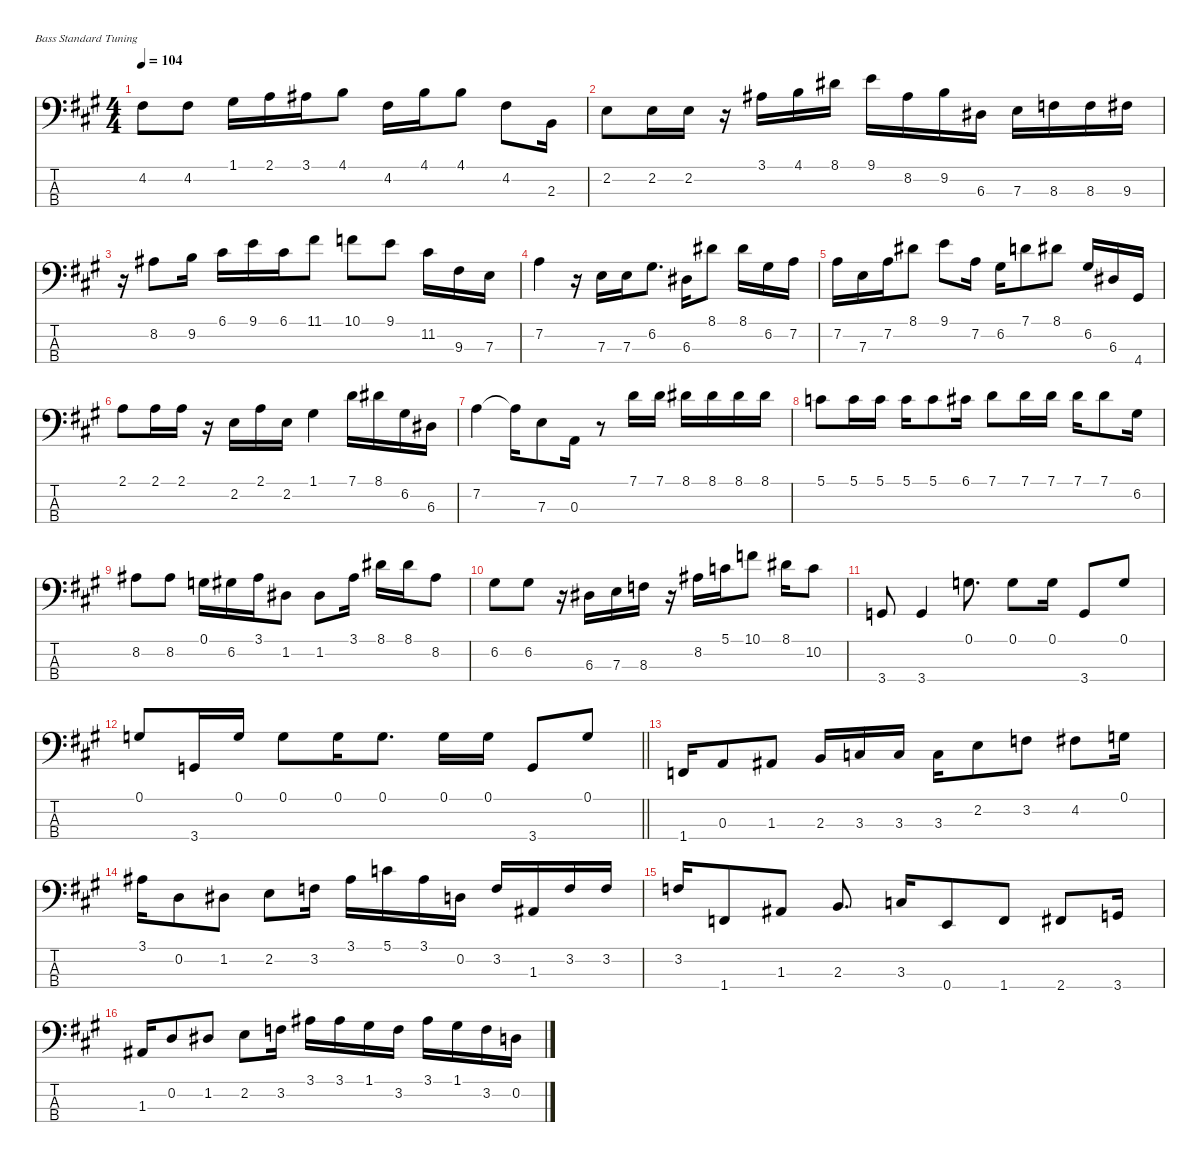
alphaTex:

\defaultSystemsLayout 4
\hideDynamics
\bracketExtendMode nobrackets
\singleTrackTrackNamePolicy hidden
\multiTrackTrackNamePolicy hidden
\otherSystemsTrackNameOrientation horizontal
\track ("Bass    " "ac.bs.") {instrument acousticbass}
\staff {score tabs}
\tuning (G2 D2 A1 E1)
\ts (4 4)
\tempo 104
\clef f4
\ks a
4.2{acc #}.8{dy ff beam Down} 4.2{acc #}.8{beam Down} 1.1{acc #}.16{beam Down} 2.1{acc forcenatural}.16{beam Down} 3.1{acc #}.16{beam Down} 4.1{acc forcenatural}.8{beam Down} 4.2{acc #}.16{beam Down} 4.1{acc forcenatural}.16{beam Down} 4.1{acc forcenatural}.8{beam Down} 4.2{acc #}.8{beam Down} 2.3{acc forcenatural}.16{beam Down} |
2.2{acc forcenatural}.8{beam Down} 2.2{acc forcenatural}.16{beam Down} 2.2{acc forcenatural}.16{beam Down} r.16{beam Down} 3.1{acc #}.16{beam Down} 4.1{acc forcenatural}.16{beam Down} 8.1{acc #}.16{beam Down} 9.1{acc forcenatural}.16{beam Down} 8.2{acc #}.16{beam Down} 9.2{acc forcenatural}.16{beam Down} 6.3{acc #}.16{beam Down} 7.3{acc forcenatural}.16{beam Down} 8.3{acc forcenatural}.16{beam Down} 8.3{acc forcenatural}.16{beam Down} 9.3{acc #}.16{beam Down} |
r.16{beam Down} 8.2{acc #}.8{beam Down} 9.2{acc forcenatural}.16{beam Down} 6.1{acc #}.16{beam Down} 9.1{acc forcenatural}.16{beam Down} 6.1{acc #}.16{beam Down} 11.1{acc #}.8{beam Down} 10.1{acc forcenatural}.8{beam Down} 9.1{acc forcenatural}.8{beam Down} 11.2{acc #}.16{beam Down} 9.3{acc #}.16{beam Down} 7.3{acc forcenatural}.16{beam Down} |
7.2{acc forcenatural}.4{beam Down} r.16{beam Down} 7.3{acc forcenatural}.16{beam Down} 7.3{acc forcenatural}.16{beam Down} 6.2{acc #}.8{d beam Down} 6.3{acc #}.16{beam Down} 8.1{acc #}.8{beam Down} 8.1{acc #}.16{beam Down} 6.2{acc #}.16{beam Down} 7.2{acc forcenatural}.16{beam Down} |
7.2{acc forcenatural}.16{beam Down} 7.3{acc forcenatural}.16{beam Down} 7.2{acc forcenatural}.16{beam Down} 8.1{acc #}.8{beam Down} 9.1{acc forcenatural}.8{beam Down} 7.2{acc forcenatural}.16{beam Down} 6.2{acc #}.16{beam Down} 7.1{acc forcenatural}.8{beam Down} 8.1{acc #}.8{beam Down} 6.2{acc #}.16{beam Up} 6.3{acc #}.16{beam Up} 4.4{acc #}.16{beam Up} |
2.1{acc forcenatural}.8{beam Down} 2.1{acc forcenatural}.16{beam Down} 2.1{acc forcenatural}.16{beam Down} r.16{beam Down} 2.2{acc forcenatural}.16{beam Down} 2.1{acc forcenatural}.16{beam Down} 2.2{acc forcenatural}.16{beam Down} 1.1{acc #}.4{beam Down} 7.1{acc forcenatural}.16{beam Down} 8.1{acc #}.16{beam Down} 6.2{acc #}.16{beam Down} 6.3{acc #}.16{beam Down} |
7.2{acc forcenatural}.4{beam Down} 7.2{t acc forcenatural}.16{dy f beam Down} 7.3{acc forcenatural}.8{dy ff beam Down} 0.3{acc forcenatural}.16{beam Down} r.8{beam Down} 7.1{acc forcenatural}.16{beam Down} 7.1{acc forcenatural}.16{beam Down} 8.1{acc #}.16{beam Down} 8.1{acc #}.16{beam Down} 8.1{acc #}.16{beam Down} 8.1{acc #}.16{beam Down} |
5.1{acc forcenatural}.8{beam Down} 5.1{acc forcenatural}.16{beam Down} 5.1{acc forcenatural}.16{beam Down} 5.1{acc forcenatural}.16{beam Down} 5.1{acc forcenatural}.8{beam Down} 6.1{acc #}.16{beam Down} 7.1{acc forcenatural}.8{beam Down} 7.1{acc forcenatural}.16{beam Down} 7.1{acc forcenatural}.16{beam Down} 7.1{acc forcenatural}.16{beam Down} 7.1{acc forcenatural}.8{beam Down} 6.2{acc #}.16{beam Down} |
8.2{acc #}.8{beam Down} 8.2{acc #}.8{beam Down} 0.1{acc forcenatural}.16{beam Down} 6.2{acc #}.16{beam Down} 3.1{acc #}.16{beam Down} 1.2{acc #}.8{beam Down} 1.2{acc #}.8{beam Down} 3.1{acc #}.16{beam Down} 8.1{acc #}.16{beam Down} 8.1{acc #}.16{beam Down} 8.2{acc #}.8{beam Down} |
6.2{acc #}.8{beam Down} 6.2{acc #}.8{beam Down} r.16{beam Down} 6.3{acc #}.16{beam Down} 7.3{acc forcenatural}.16{beam Down} 8.3{acc forcenatural}.16{beam Down} r.16{beam Down} 8.2{acc #}.16{beam Down} 5.1{acc forcenatural}.16{beam Down} 10.1{acc forcenatural}.8{beam Down} 8.1{acc #}.16{beam Down} 10.2{acc forcenatural}.8{beam Down} |
3.4{acc forcenatural}.8{beam Up} 3.4{acc forcenatural}.4{beam Up} 0.1{acc forcenatural}.8{d beam Down} 0.1{acc forcenatural}.8{beam Down} 0.1{acc forcenatural}.16{beam Down} 3.4{acc forcenatural}.8{beam Up} 0.1{acc forcenatural}.8{beam Up} |
\barLineRight lightlight
0.1{acc forcenatural}.8{beam Up} 3.4{acc forcenatural}.16{beam Up} 0.1{acc forcenatural}.16{beam Up} 0.1{acc forcenatural}.8{beam Down} 0.1{acc forcenatural}.16{beam Down} 0.1{acc forcenatural}.8{d beam Down} 0.1{acc forcenatural}.16{beam Down} 0.1{acc forcenatural}.16{beam Down} 3.4{acc forcenatural}.8{beam Up} 0.1{acc forcenatural}.8{beam Up} |
1.4{acc forcenatural}.16{beam Up} 0.3{acc forcenatural}.8{beam Up} 1.3{acc #}.8{beam Up} 2.3{acc forcenatural}.16{beam Up} 3.3{acc forcenatural}.16{beam Up} 3.3{acc forcenatural}.16{beam Up} 3.3{acc forcenatural}.16{beam Down} 2.2{acc forcenatural}.8{beam Down} 3.2{acc forcenatural}.8{beam Down} 4.2{acc #}.8{beam Down} 0.1{acc forcenatural}.16{beam Down} |
3.1{acc #}.16{beam Down} 0.2{acc forcenatural}.8{beam Down} 1.2{acc #}.8{beam Down} 2.2{acc forcenatural}.8{beam Down} 3.2{acc forcenatural}.16{beam Down} 3.1{acc #}.16{beam Down} 5.1{acc forcenatural}.16{beam Down} 3.1{acc #}.16{beam Down} 0.2{acc forcenatural}.16{beam Down} 3.2{acc forcenatural}.16{beam Up} 1.3{acc #}.16{beam Up} 3.2{acc forcenatural}.16{beam Up} 3.2{acc forcenatural}.16{beam Up} |
3.2{acc forcenatural}.16{beam Up} 1.4{acc forcenatural}.8{beam Up} 1.3{acc #}.8{beam Up} 2.3{acc forcenatural}.8{d beam Up} 3.3{acc forcenatural}.16{beam Up} 0.4{acc forcenatural}.8{beam Up} 1.4{acc forcenatural}.8{beam Up} 2.4{acc #}.8{beam Up} 3.4{acc forcenatural}.16{beam Up} |
1.3{acc #}.16{beam Up} 0.2{acc forcenatural}.8{beam Up} 1.2{acc #}.8{beam Up} 2.2{acc forcenatural}.8{beam Down} 3.2{acc forcenatural}.16{beam Down} 3.1{acc #}.16{beam Down} 3.1{acc #}.16{beam Down} 1.1{acc #}.16{beam Down} 3.2{acc forcenatural}.16{beam Down} 3.1{acc #}.16{beam Down} 1.1{acc #}.16{beam Down} 3.2{acc forcenatural}.16{beam Down} 0.2{acc forcenatural}.16{beam Down}
